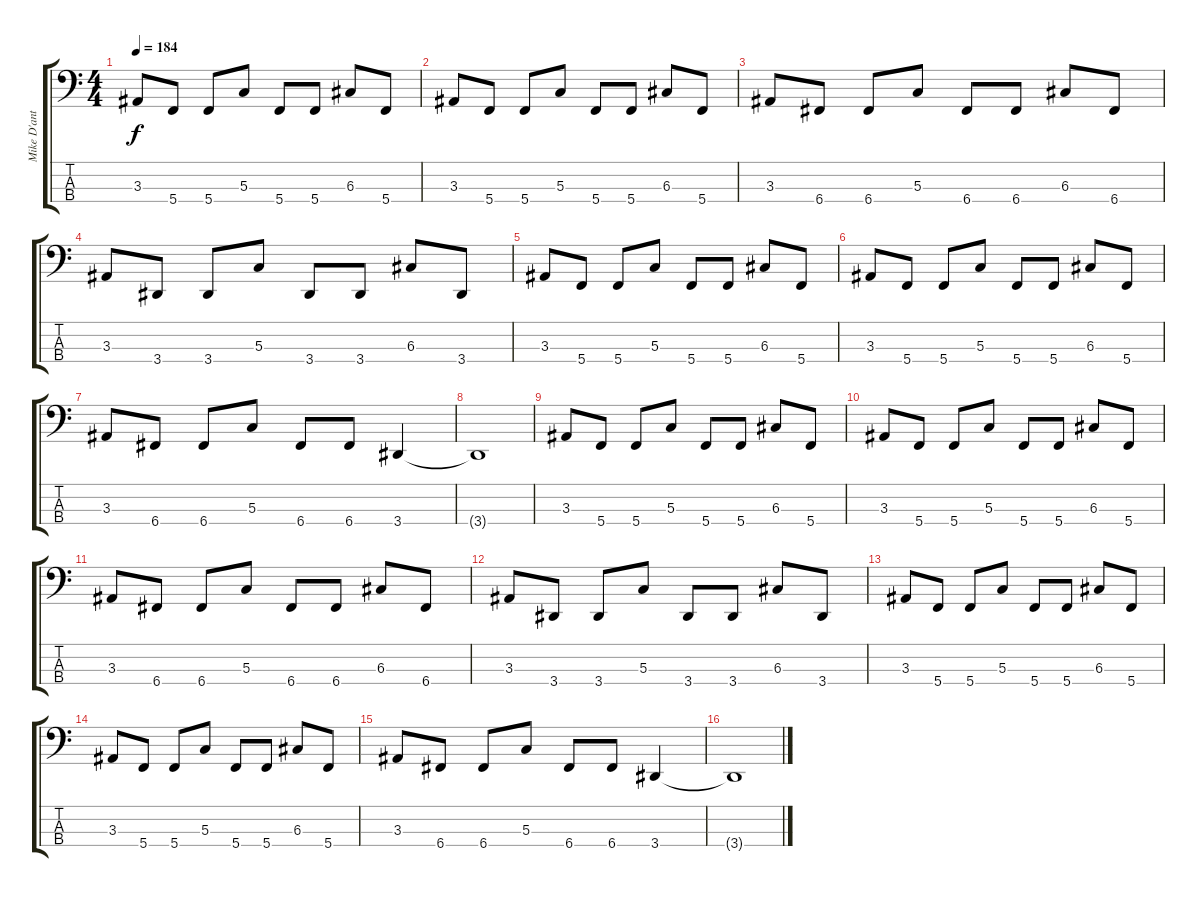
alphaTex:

\track ("Mike D'antonio" "Mike D'ant") {instrument electricbasspick}
\staff {score tabs}
\tuning (F2 C2 G1 C1) {hide}
\ts (4 4)
\tempo 184
\clef f4
\ks c
3.3.8{dy f} 5.4.8 5.4.8 5.3.8 5.4.8 5.4.8 6.3.8 5.4.8 |
3.3.8 5.4.8 5.4.8 5.3.8 5.4.8 5.4.8 6.3.8 5.4.8 |
3.3.8 6.4.8 6.4.8 5.3.8 6.4.8 6.4.8 6.3.8 6.4.8 |
3.3.8 3.4.8 3.4.8 5.3.8 3.4.8 3.4.8 6.3.8 3.4.8 |
3.3.8 5.4.8 5.4.8 5.3.8 5.4.8 5.4.8 6.3.8 5.4.8 |
3.3.8 5.4.8 5.4.8 5.3.8 5.4.8 5.4.8 6.3.8 5.4.8 |
3.3.8 6.4.8 6.4.8 5.3.8 6.4.8 6.4.8 3.4.4 |
3.4{t}.1 |
3.3.8 5.4.8 5.4.8 5.3.8 5.4.8 5.4.8 6.3.8 5.4.8 |
3.3.8 5.4.8 5.4.8 5.3.8 5.4.8 5.4.8 6.3.8 5.4.8 |
3.3.8 6.4.8 6.4.8 5.3.8 6.4.8 6.4.8 6.3.8 6.4.8 |
3.3.8 3.4.8 3.4.8 5.3.8 3.4.8 3.4.8 6.3.8 3.4.8 |
3.3.8 5.4.8 5.4.8 5.3.8 5.4.8 5.4.8 6.3.8 5.4.8 |
3.3.8 5.4.8 5.4.8 5.3.8 5.4.8 5.4.8 6.3.8 5.4.8 |
3.3.8 6.4.8 6.4.8 5.3.8 6.4.8 6.4.8 3.4.4 |
3.4{t}.1
